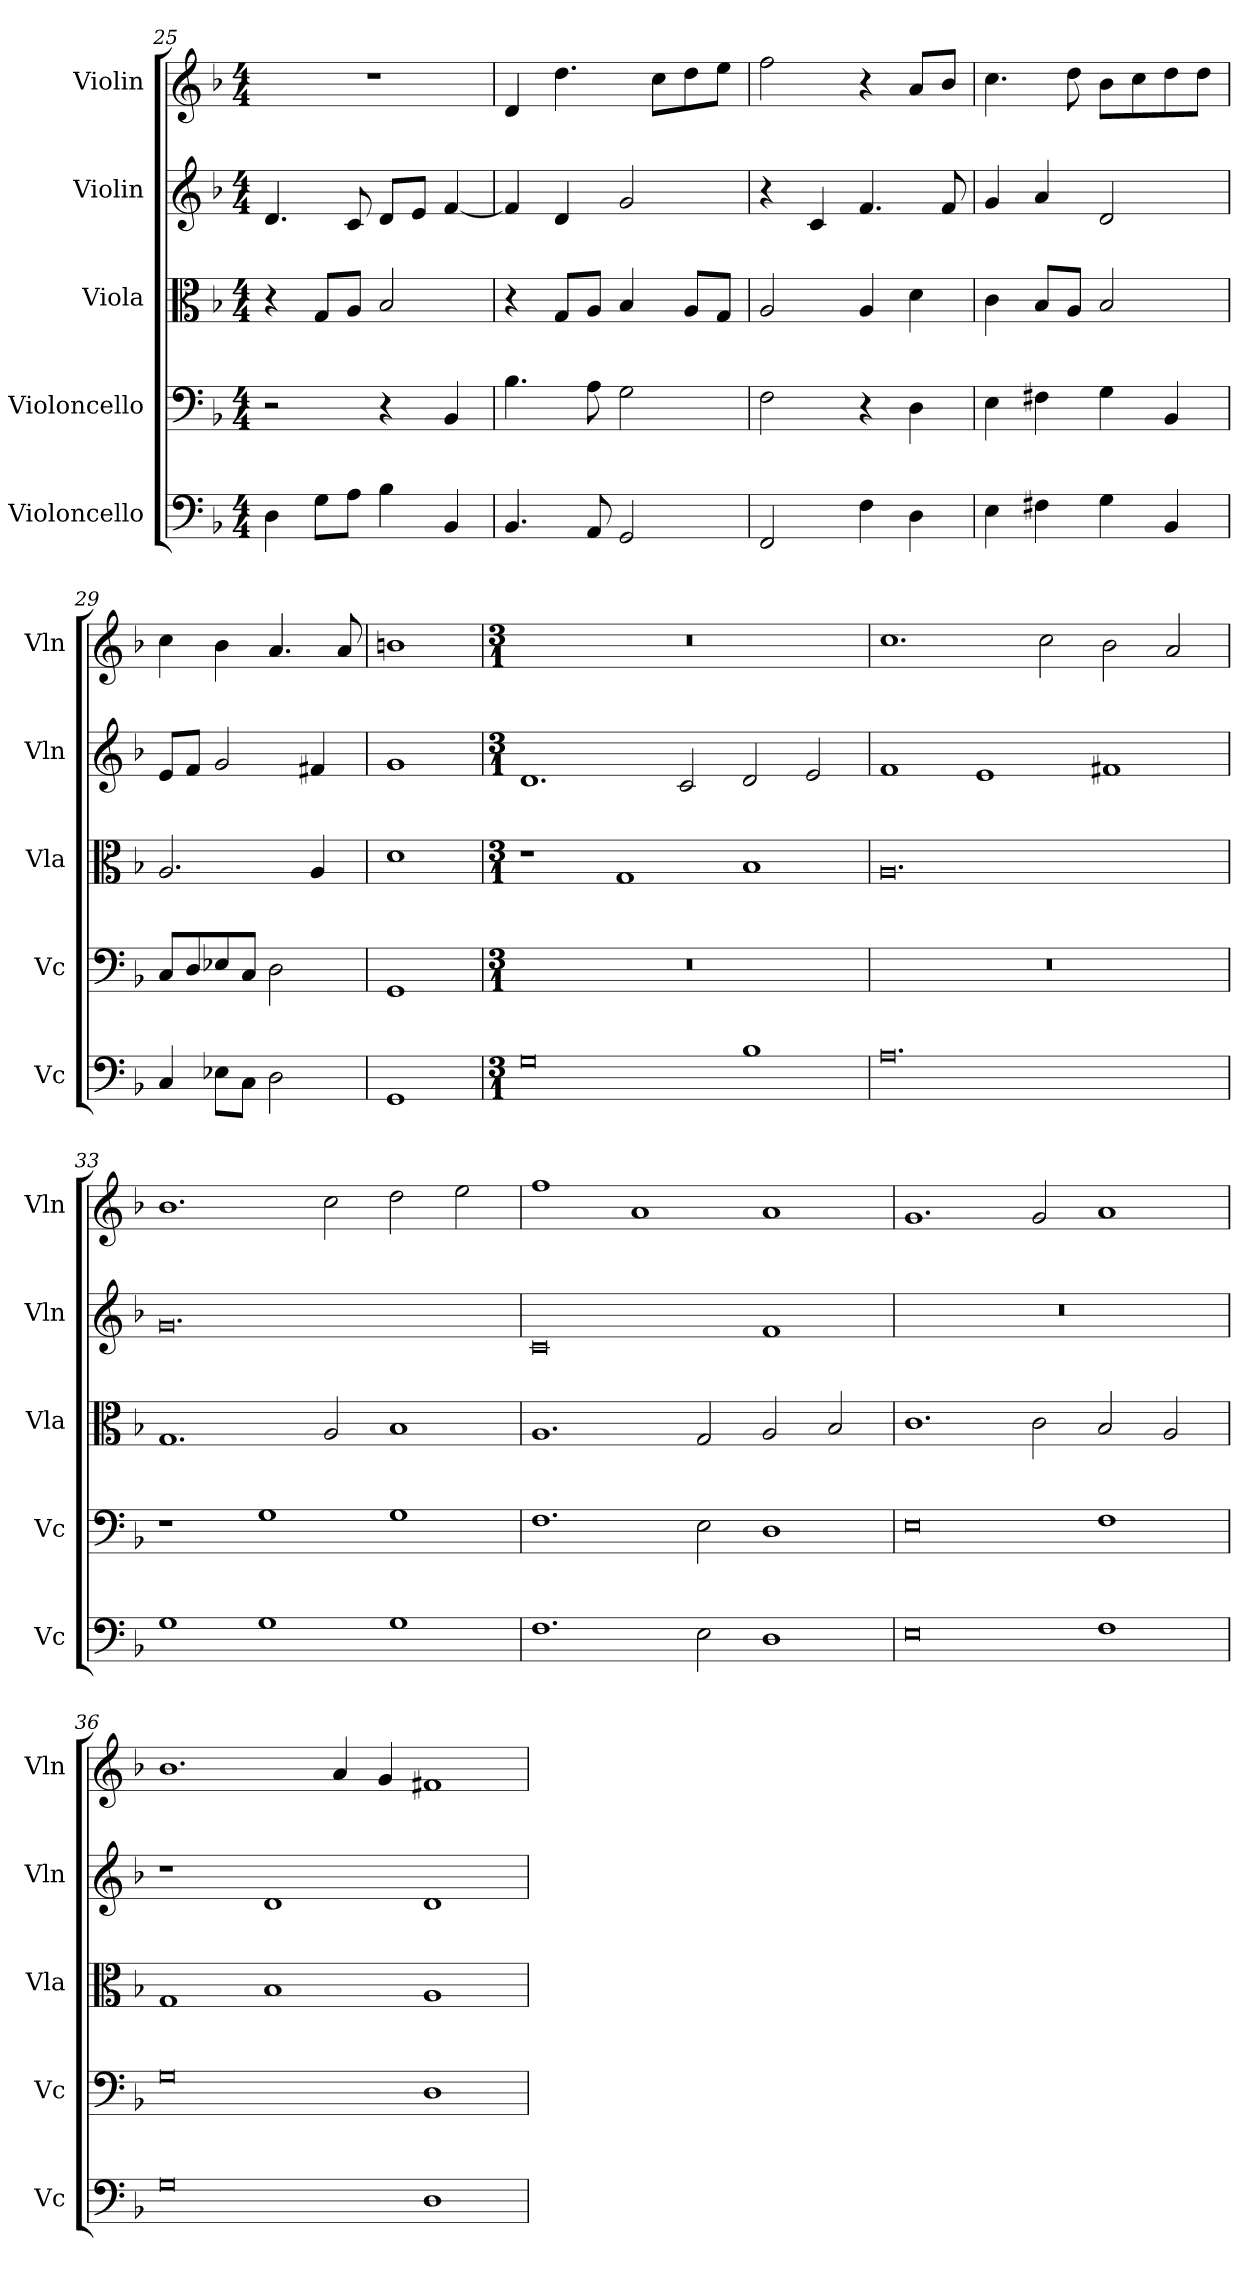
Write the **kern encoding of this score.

**kern	**kern	**kern	**kern	**kern
*part5	*part4	*part3	*part2	*part1
*staff5	*staff4	*staff3	*staff2	*staff1
*I"Violoncello	*I"Violoncello	*I"Viola	*I"Violin	*I"Violin
*I'Vc	*I'Vc	*I'Vla	*I'Vln	*I'Vln
*clefF4	*clefF4	*clefC3	*clefG2	*clefG2
*k[b-]	*k[b-]	*k[b-]	*k[b-]	*k[b-]
*M4/4	*M4/4	*M4/4	*M4/4	*M4/4
=25	=25	=25	=25	=25
4D\	2r	4r	4.d/	1r
8G\L	.	8G/L	.	.
8A\J	.	8A/J	8c/	.
4B-\	4r	2B-/	8d/L	.
.	.	.	8e/J	.
4BB-/	4BB-/	.	[4f/	.
=26	=26	=26	=26	=26
4.BB-/	4.B-\	4r	4f/]	4d/
.	.	8G/L	4d/	4.dd\
8AA/	8A\	8A/J	.	.
2GG/	2G\	4B-/	2g/	.
.	.	.	.	8cc\L
.	.	8A/L	.	8dd\
.	.	8G/J	.	8ee\J
=27	=27	=27	=27	=27
2FF/	2F\	2A/	4r	2ff\
.	.	.	4c/	.
4F\	4r	4A/	4.f/	4r
4D\	4D\	4d\	.	8a/L
.	.	.	8f/	8b-/J
=28	=28	=28	=28	=28
4E\	4E\	4c\	4g/	4.cc\
4F#X\	4F#X\	8B-/L	4a/	.
.	.	8A/J	.	8dd\
4G\	4G\	2B-/	2d/	8b-\L
.	.	.	.	8cc\
4BB-/	4BB-/	.	.	8dd\
.	.	.	.	8dd\J
=29	=29	=29	=29	=29
4C/	8C/L	2.A/	8e/L	4cc\
.	8D/	.	8f/J	.
8E-X\L	8E-X/	.	2g/	4b-\
8C\J	8C/J	.	.	.
2D\	2D\	.	.	4.a/
.	.	4A/	4f#X/	.
.	.	.	.	8a/
=30	=30	=30	=30	=30
1GG	1GG	1d	1g	1bn
=31	=31	=31	=31	=31
*M3/1	*M3/1	*M3/1	*M3/1	*M3/1
*	*	*	*	*MM240
0G	0.r	1r	1.d	0.r
.	.	1G	.	.
.	.	.	2c/	.
1B-	.	1B-	2d/	.
.	.	.	2e/	.
=32	=32	=32	=32	=32
0.A	0.r	0.A	1f	1.cc
.	.	.	1e	.
.	.	.	.	2cc\
.	.	.	1f#X	2b-\
.	.	.	.	2a/
=33	=33	=33	=33	=33
1G	1r	1.G	0.g	1.b-
1G	1G	.	.	.
.	.	2A/	.	2cc\
1G	1G	1B-	.	2dd\
.	.	.	.	2ee\
=34	=34	=34	=34	=34
1.F	1.F	1.A	0c	1ff
.	.	.	.	1a
2E\	2E\	2G/	.	.
1D	1D	2A/	1f	1a
.	.	2B-/	.	.
=35	=35	=35	=35	=35
0E	0E	1.c	0.r	1.g
.	.	2c\	.	2g/
1F	1F	2B-/	.	1a
.	.	2A/	.	.
=36	=36	=36	=36	=36
0G	0G	1G	1r	1.b-
.	.	1B-	1d	.
.	.	.	.	4a/
.	.	.	.	4g/
1D	1D	1A	1d	1f#X
=	=	=	=	=
*-	*-	*-	*-	*-
